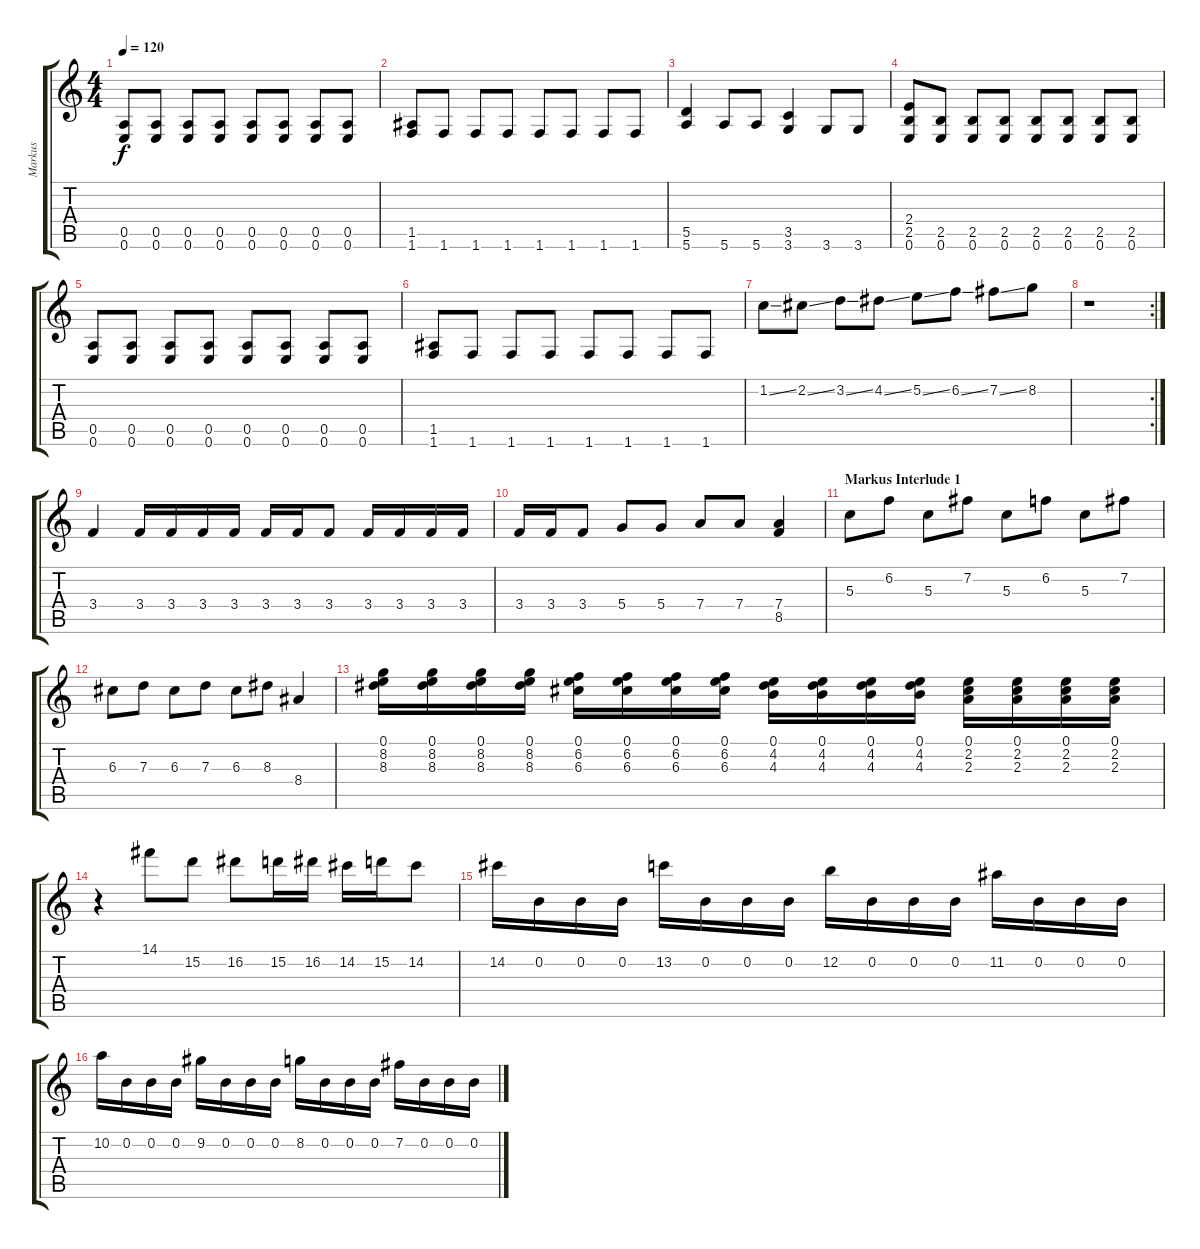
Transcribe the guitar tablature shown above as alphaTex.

\track ("Markus" "Markus") {instrument distortionguitar}
\staff {score tabs}
\tuning (E4 B3 G3 D3 A2 E2) {hide}
\ts (4 4)
\tempo 120
\clef g2
\ks c
(0.5 0.6).8{dy f} (0.5 0.6).8 (0.5 0.6).8 (0.5 0.6).8 (0.5 0.6).8 (0.5 0.6).8 (0.5 0.6).8 (0.5 0.6).8 |
(1.5 1.6).8 1.6.8 1.6.8 1.6.8 1.6.8 1.6.8 1.6.8 1.6.8 |
(5.5 5.6).4 5.6.8 5.6.8 (3.5 3.6).4 3.6.8 3.6.8 |
(2.4 2.5 0.6).8 (2.5 0.6).8 (2.5 0.6).8 (2.5 0.6).8 (2.5 0.6).8 (2.5 0.6).8 (2.5 0.6).8 (2.5 0.6).8 |
(0.5 0.6).8 (0.5 0.6).8 (0.5 0.6).8 (0.5 0.6).8 (0.5 0.6).8 (0.5 0.6).8 (0.5 0.6).8 (0.5 0.6).8 |
(1.5 1.6).8 1.6.8 1.6.8 1.6.8 1.6.8 1.6.8 1.6.8 1.6.8 |
1.2{ss}.8 2.2{ss}.8 3.2{ss}.8 4.2{ss}.8 5.2{ss}.8 6.2{ss}.8 7.2{ss}.8 8.2.8 |
\rc 2
r.1 |
3.4.4 3.4.16 3.4.16 3.4.16 3.4.16 3.4.16 3.4.16 3.4.8 3.4.16 3.4.16 3.4.16 3.4.16 |
3.4.16 3.4.16 3.4.8 5.4.8 5.4.8 7.4.8 7.4.8 (7.4 8.5).4 |
\section ("" "Markus Interlude 1")
5.3.8 6.2.8 5.3.8 7.2.8 5.3.8 6.2.8 5.3.8 7.2.8 |
6.3.8 7.3.8 6.3.8 7.3.8 6.3.8 8.3.8 8.4.4 |
(0.1 8.2 8.3).16 (0.1 8.2 8.3).16 (0.1 8.2 8.3).16 (0.1 8.2 8.3).16 (0.1 6.2 6.3).16 (0.1 6.2 6.3).16 (0.1 6.2 6.3).16 (0.1 6.2 6.3).16 (0.1 4.2 4.3).16 (0.1 4.2 4.3).16 (0.1 4.2 4.3).16 (0.1 4.2 4.3).16 (0.1 2.2 2.3).16 (0.1 2.2 2.3).16 (0.1 2.2 2.3).16 (0.1 2.2 2.3).16 |
r.4 14.1.8 15.2.8 16.2.8 15.2.16 16.2.16 14.2.16 15.2.16 14.2.8 |
14.2.16 0.2.16 0.2.16 0.2.16 13.2.16 0.2.16 0.2.16 0.2.16 12.2.16 0.2.16 0.2.16 0.2.16 11.2.16 0.2.16 0.2.16 0.2.16 |
10.2.16 0.2.16 0.2.16 0.2.16 9.2.16 0.2.16 0.2.16 0.2.16 8.2.16 0.2.16 0.2.16 0.2.16 7.2.16 0.2.16 0.2.16 0.2.16
